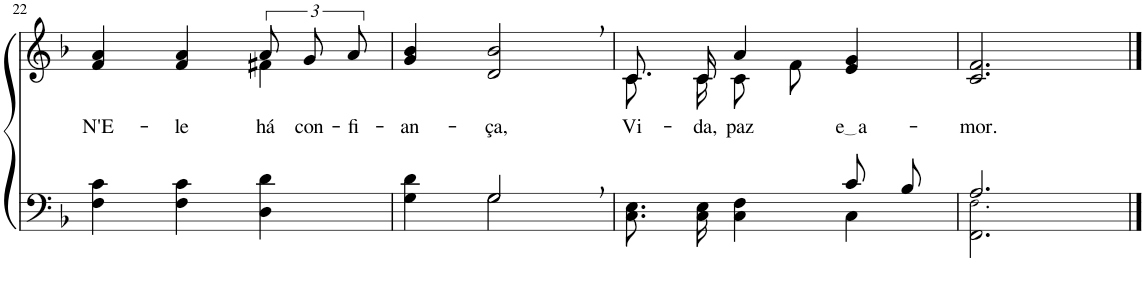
**kern	**kern	**text
*part2	*part1	*part1
*staff2	*staff1	*staff1
*I"Parte III e IV	*I"Parte I e II	*
!!LO:PB:g=z
*clefF4	*clefG2	*
*Trd1c2	*Trd1c2	*
*k[b-]	*k[b-]	*
*M3/4	*M3/4	*
=22	=22	=22
!	!	!LO:LY:b
*	*^	*
4F\ 4c\	4f/ 4a/	2ryy	N'E-
!	!	!	!LO:LY:b
4F\ 4c\	4f/ 4a/	.	-le
!	!	!	!LO:LY:b
4D\ 4d\	12a/L	4f#X\	há
!	!	!	!LO:LY:b
.	12g/	.	con-
!	!	!	!LO:LY:b
.	12a/J	.	-fi-
*	*v	*v	*
=23	=23	=23
*^	*	*
!	!	!	!LO:LY:b
4G\ 4d\	4ryy	4g/ 4b-/	-an-
!	!	!	!LO:LY:b
2G,\	2G/	2d/, 2b-/,	-ça,
=24	=24	=24	=24
!	!	!	!LO:LY:b
*	*	*^	*
2ryy	8.C\ 8.E\L	8.c/L	8.c\L	Vi-
!	!	!	!	!LO:LY:b
.	16C\ 16E\Jk	16c/Jk	16c\Jk	-da,
!	!	!	!	!LO:LY:b
.	4C\ 4F\	4a/	8c\L	paz
.	.	.	8f\J	.
!	!	!	!	!LO:LY:b
8c/L	4C\	4e/ 4g/	4ryy	e a
8B-/J	.	.	.	.
*	*	*v	*v	*
=25	=25	=25	=25
!	!	!	!LO:LY:b
2.A/	2.FF\ 2.F!\	2.c/ 2.f/	-mor.
*v	*v	*	*
==	==	==
*-	*-	*-
